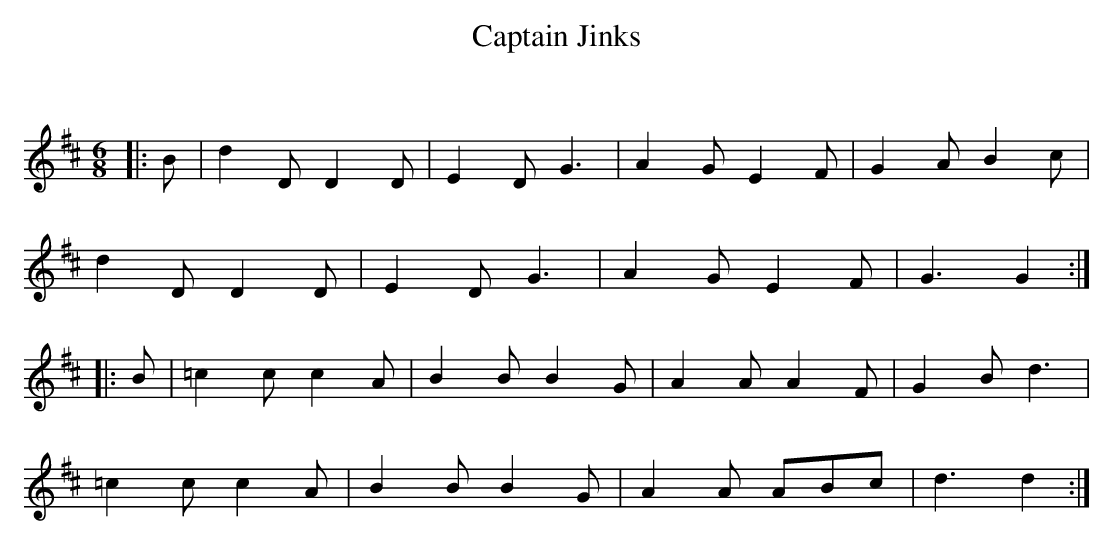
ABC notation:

X:1
T: Captain Jinks
C:
Q:180
K:D
M:6/8
L:1/16
|:B2|d4D2 D4D2|E4D2 G6|A4G2 E4F2|G4A2 B4c2|
d4D2 D4D2|E4D2 G6|A4G2 E4F2|G6 G4:|
|:B2|=c4c2 c4A2|B4B2 B4G2|A4A2 A4F2|G4B2 d6|
=c4c2 c4A2|B4B2 B4G2|A4A2 A2B2c2|d6 d4:|
